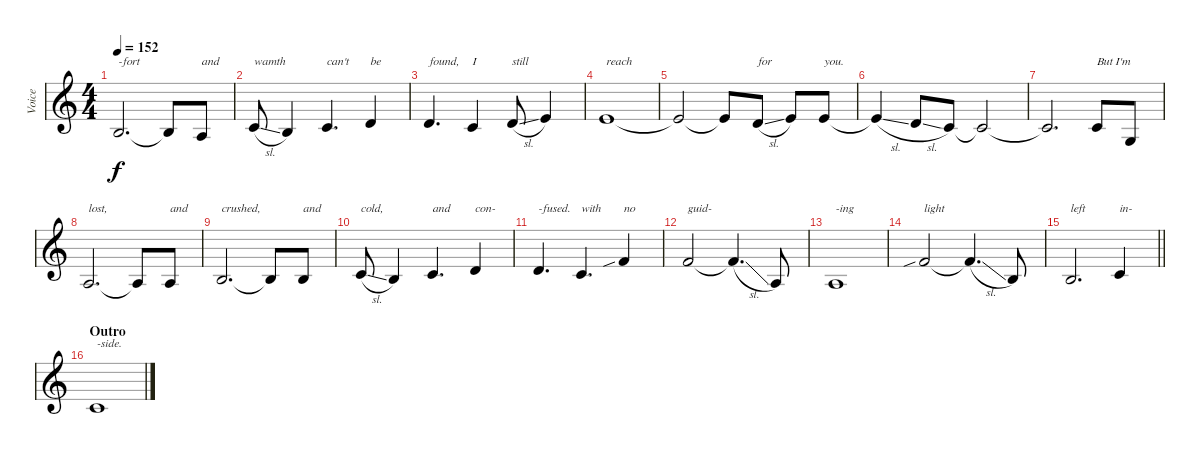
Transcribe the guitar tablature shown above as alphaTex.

\track ("Voice" "Voice") {instrument altosax}
\staff {score}
\tuning (E4 B3 G3 D3 A2 E2) {hide}
\ts (4 4)
\tempo 152
\clef g2
\ks c
4.3.2{d txt "-fort" dy f} 4.3{t}.8 2.3.8{txt "and"} |
5.3{sl}.8{txt "wamth"} 4.3.4 5.3.4{d txt "can't"} 7.3.4{txt "be"} |
7.3.4{d txt "found,"} 5.3.4{txt "I"} 7.3{sl}.8{txt "still"} 9.3.4 |
9.3.1{txt "reach"} |
9.3{t}.2 9.3{t}.8 7.3{sl}.8{txt "for"} 9.3.8 9.3.8{txt "you."} |
9.3{sl t}.4 7.3{sl}.8 5.3.8 5.3{t}.2 |
5.3{t}.2{d} 5.3.8{txt "But I'm"} 0.3.8 |
2.3.2{d txt "lost,"} 2.3{t}.8 2.3.8{txt "and"} |
4.3.2{d txt "crushed,"} 4.3{t}.8 4.3.8{txt "and"} |
5.3{sl}.8{txt "cold,"} 4.3.4 5.3.4{d txt "and"} 7.3.4{txt "con-"} |
7.3.4{d txt "-fused."} 5.3.4{d txt "with"} 10.3{sib}.4{txt "no"} |
10.3.2{txt "guid-"} 10.3{sl t}.4{d} 2.3.8 |
2.3.1{txt "-ing"} |
10.3{sib}.2{txt "light"} 10.3{sl t}.4{d} 4.3.8 |
\barLineRight lightlight
4.3.2{d txt "left"} 5.3.4{txt "in-"} |
\section ("" "Outro")
5.3.1{txt "-side."}
